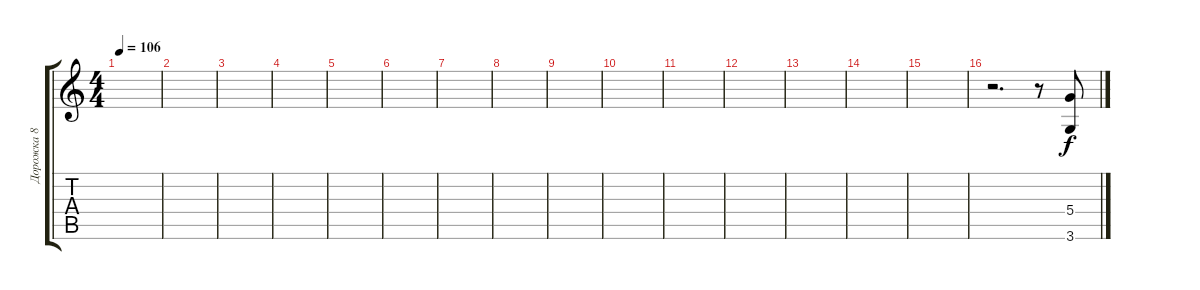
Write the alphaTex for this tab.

\track ("Дорожка 8" "Дорожка 8") {instrument contrabass}
\staff {score tabs}
\tuning (E4 B3 G3 D3 A2 E2) {hide}
\ts (4 4)
\tempo 106
\clef g2
\ks c
|
|
|
|
|
|
|
|
|
|
|
|
|
|
|
r.2{d} r.8 (5.4 3.6).8
